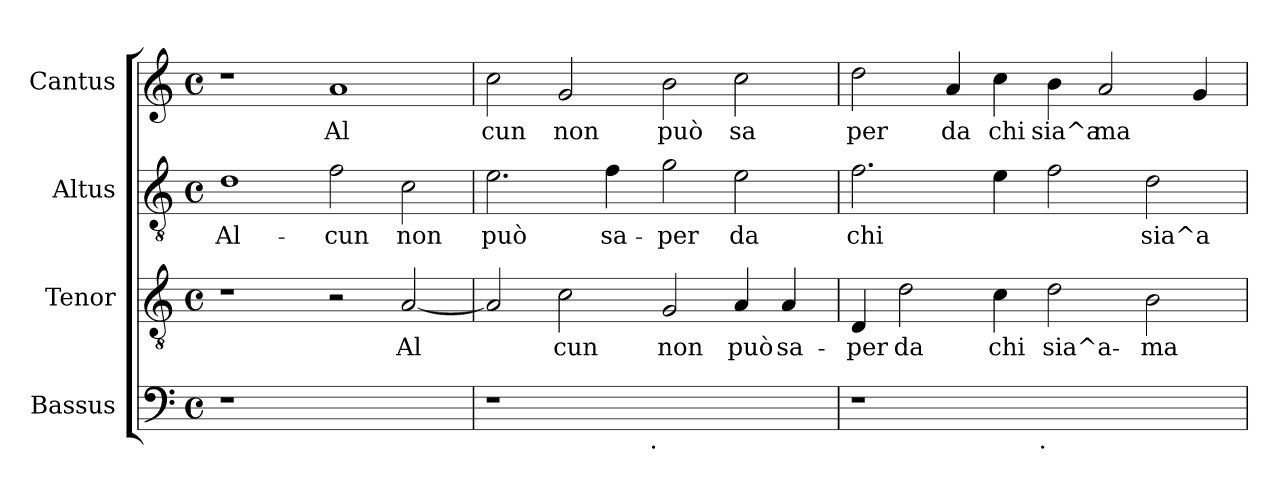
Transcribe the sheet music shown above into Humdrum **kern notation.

**kern	**kern	**text	**kern	**text	**kern	**text
*part4	*part3	*part3	*part2	*part2	*part1	*part1
*staff4	*staff3	*staff3	*staff2	*staff2	*staff1	*staff1
*I"Bassus	*I"Tenor	*	*I"Altus	*	*I"Cantus	*
!!LO:PB:g=z
*stria5	*stria5	*	*stria5	*	*stria5	*
*clefF4	*clefGv2	*	*clefGv2	*	*clefG2	*
*k[]	*k[]	*	*k[]	*	*k[]	*
*C:	*C:	*	*C:	*	*C:	*
*M4/4	*M4/4	*	*M4/4	*	*M4/4	*
*met(c)	*met(c)	*	*met(c)	*	*met(c)	*
=1	=1	=1	=1	=1	=1	=1
!	!	!	!	!LO:LY:b:cj	!	!
1r	1r	.	1d	Al-	1r	.
!	!	!	!	!LO:LY:b:cj	!	!LO:LY:b:cj
1ryy	2r	.	2f\	-cun	1a	Al
!	!	!LO:LY:b:cj	!	!LO:LY:b:cj	!	!
.	[<2A/	Al-	2c\	non	.	.
=2	=2	=2	=2	=2	=2	=2
!	!	!LO:LY:b:cj	!	!LO:LY:b:cj	!	!LO:LY:b:cj
*^	*	*	*	*	*	*
1r	2ryy	2A/]	--	2.e\	può	2cc\	cun
!	!	!	!LO:LY:b:cj	!	!	!	!LO:LY:b:cj
.	4...ryy	2c\	-cun	.	.	2g/	non
!	!	!	!	!	!LO:LY:b:cj	!	!
.	.	.	.	4f\	sa-	.	.
!	!LO:TX:b:t=.	!	!	!	!	!	!
.	1ryy	.	.	.	.	.	.
!	!	!	!LO:LY:b:cj	!	!LO:LY:b:cj	!	!LO:LY:b:cj
1ryy	.	2G/	non	2g\	-per	2b\	può
!	!	!	!LO:LY:b:cj	!	!LO:LY:b:cj	!	!LO:LY:b:cj
.	.	4A/	può	2e\	da	2cc\	sa
!	!	!	!LO:LY:b:cj	!	!	!	!
.	.	4A/	sa-	.	.	.	.
.	32ryy	.	.	.	.	.	.
=3	=3	=3	=3	=3	=3	=3	=3
!	!	!	!LO:LY:b:cj	!	!LO:LY:b:cj	!	!LO:LY:b:cj
1r	2ryy	4D/	-per	2.f\	chi	2dd\	per
!	!	!	!LO:LY:b:cj	!	!	!	!
.	.	2d\	da	.	.	.	.
!	!	!	!	!	!	!	!LO:LY:b:cj
.	4ryy	.	.	.	.	4a/	da
!	!	!	!LO:LY:b:cj	!	!LO:LY:b:cj	!	!LO:LY:b:cj
.	8...ryy	4c\	chi	4e\	.	4cc\	chi
!	!LO:TX:b:t=.	!	!	!	!	!	!
.	1ryy	.	.	.	.	.	.
!	!	!	!LO:LY:b:cj	!	!LO:LY:b:cj	!	!LO:LY:b:cj
1ryy	.	2d\	sia^a-	2f\	.	4b\	sia^a
!	!	!	!	!	!	!	!LO:LY:b:cj
.	.	.	.	.	.	2a/	ma
!	!	!	!LO:LY:b:cj	!	!LO:LY:b:cj	!	!
.	.	2B\	-ma-	2d\	sia^a-	.	.
!	!	!	!	!	!	!	!LO:LY:b:cj
.	.	.	.	.	.	4g/	.
.	64ryy	.	.	.	.	.	.
*v	*v	*	*	*	*	*	*
=	=	=	=	=	=	=
*-	*-	*-	*-	*-	*-	*-
